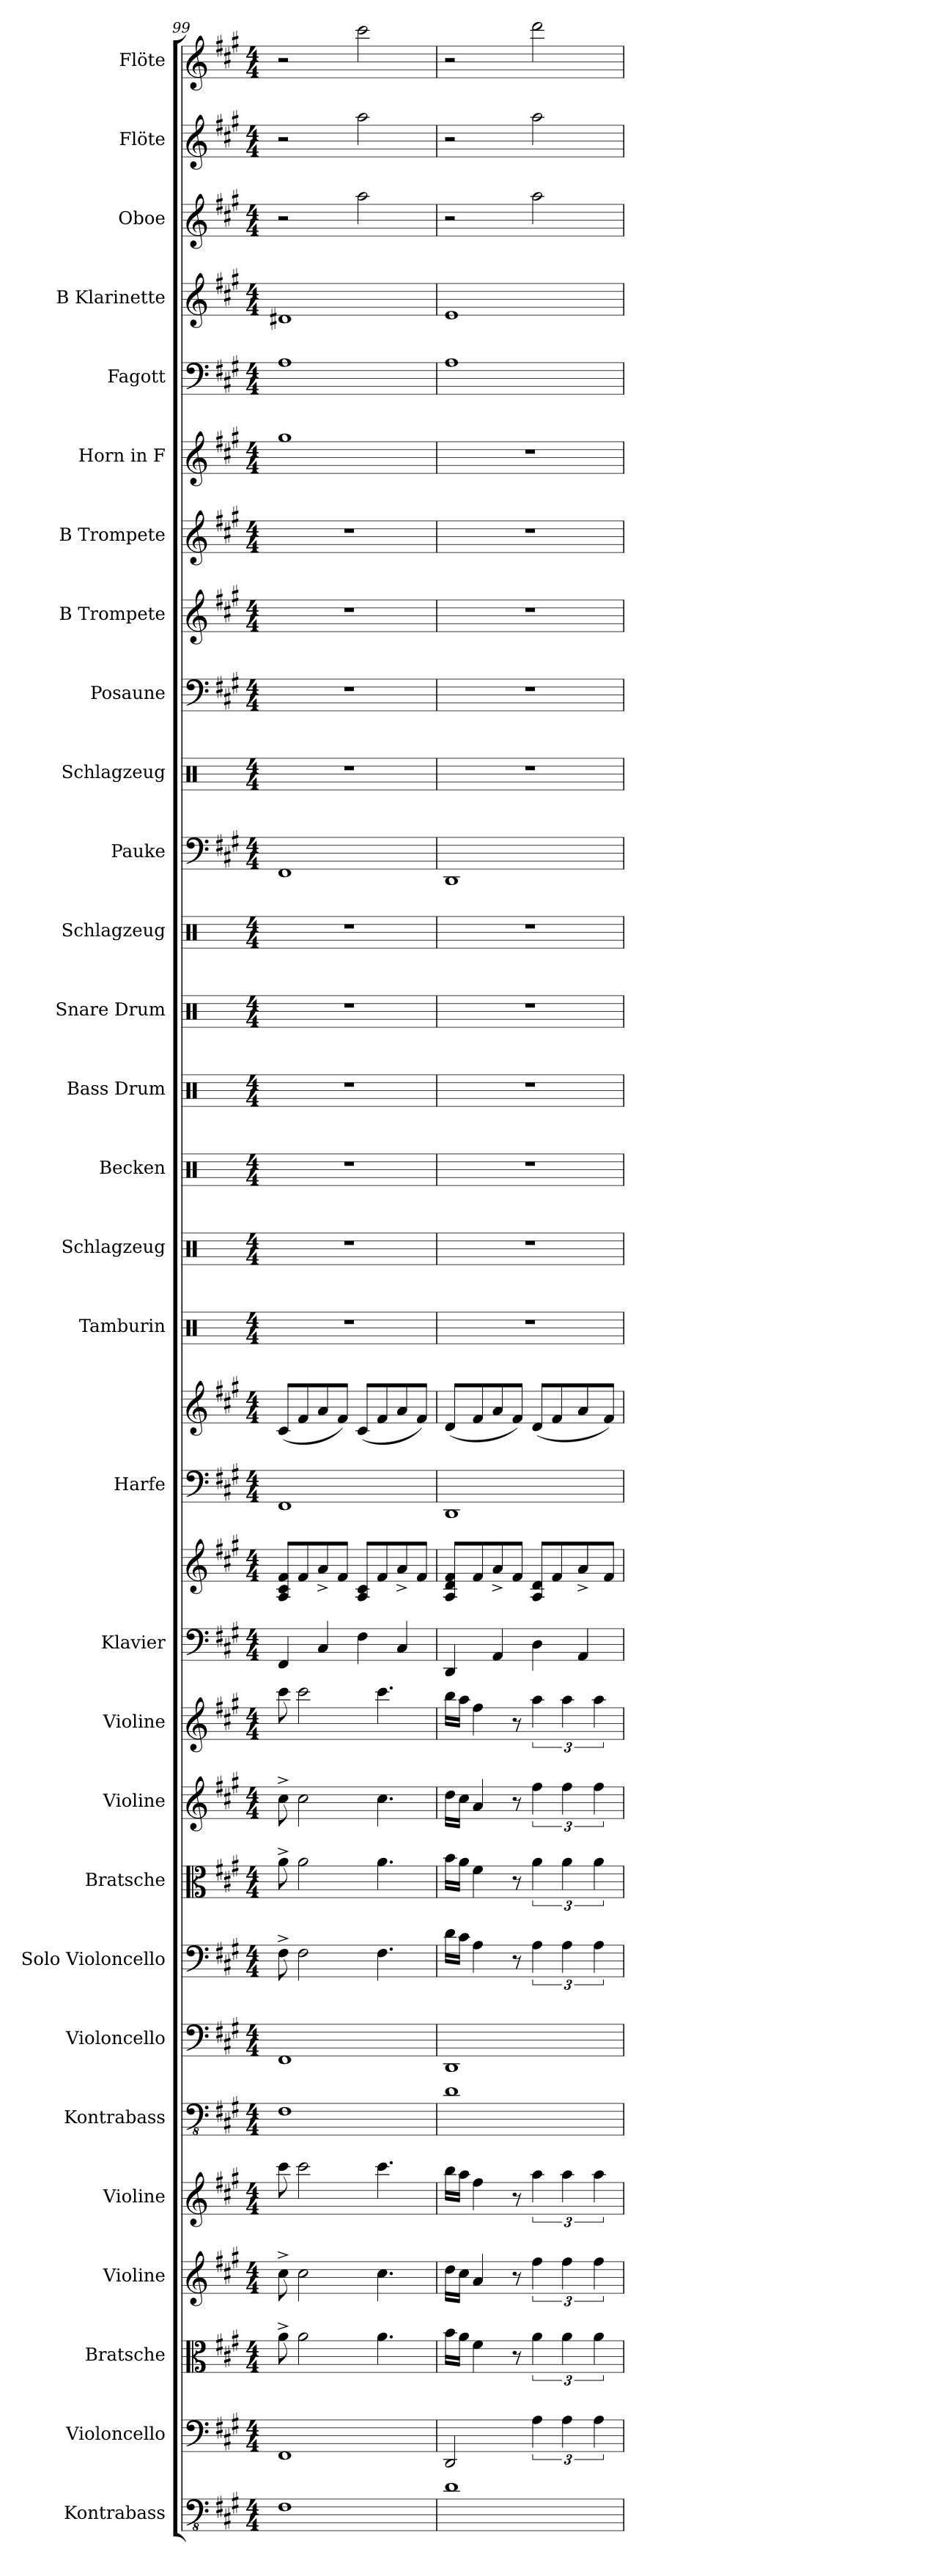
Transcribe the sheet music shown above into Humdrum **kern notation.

**kern	**kern	**kern	**kern	**kern	**kern	**kern	**kern	**kern	**kern	**kern	**kern	**kern	**kern	**kern	**kern	**kern	**kern	**kern	**kern	**kern	**kern	**kern	**kern	**kern	**kern	**kern	**kern	**kern	**kern	**kern	**kern
*part30	*part29	*part28	*part27	*part26	*part25	*part24	*part23	*part22	*part21	*part20	*part19	*part19	*part18	*part18	*part17	*part16	*part15	*part14	*part13	*part12	*part11	*part10	*part9	*part8	*part7	*part6	*part5	*part4	*part3	*part2	*part1
*staff32	*staff31	*staff30	*staff29	*staff28	*staff27	*staff26	*staff25	*staff24	*staff23	*staff22	*staff21	*staff20	*staff19	*staff18	*staff17	*staff16	*staff15	*staff14	*staff13	*staff12	*staff11	*staff10	*staff9	*staff8	*staff7	*staff6	*staff5	*staff4	*staff3	*staff2	*staff1
*I"Kontrabass	*I"Violoncello	*I"Bratsche	*I"Violine	*I"Violine	*I"Kontrabass	*I"Violoncello	*I"Solo Violoncello	*I"Bratsche	*I"Violine	*I"Violine	*I"Klavier	*	*I"Harfe	*	*I"Tamburin	*I"Schlagzeug	*I"Becken	*I"Bass Drum	*I"Snare Drum	*I"Schlagzeug	*I"Pauke	*I"Schlagzeug	*I"Posaune	*I"B Trompete	*I"B Trompete	*I"Horn in F	*I"Fagott	*I"B Klarinette	*I"Oboe	*I"Flöte	*I"Flöte
*I'Kb.	*I'Vc.	*I'Bra.	*I'Vl.	*I'Vl.	*I'Kb.	*I'Vc.	*I'Vc.	*I'Bra.	*I'Vl.	*I'Vl.	*I'Klav.	*	*I'Hrf.	*	*I'Tamb.	*I'Slzg.	*I'Bkn.	*I'B. Dr.	*I'Sn. Dr.	*I'Slzg.	*I'Pk.	*I'Slzg.	*I'Psn.	*I'B Tpt.	*I'B Tpt.	*	*I'Fgt.	*I'B Kl.	*I'Ob.	*I'Fl.	*I'Fl.
*clefFv4	*clefF4	*clefC3	*clefG2	*clefG2	*clefFv4	*clefF4	*clefF4	*clefC3	*clefG2	*clefG2	*clefF4	*clefG2	*clefF4	*clefG2	*clefX	*clefX	*clefX	*clefX	*clefX	*clefX	*clefF4	*clefX	*clefF4	*clefG2	*clefG2	*clefG2	*clefF4	*clefG2	*clefG2	*clefG2	*clefG2
*ITrd7c12	*	*	*	*	*ITrd7c12	*	*	*	*	*	*	*	*	*	*	*	*	*	*	*	*	*	*	*ITrd1c2	*ITrd1c2	*ITrd4c7	*	*ITrd1c2	*	*	*
*k[f#c#g#]	*k[f#c#g#]	*k[f#c#g#]	*k[f#c#g#]	*k[f#c#g#]	*k[f#c#g#]	*k[f#c#g#]	*k[f#c#g#]	*k[f#c#g#]	*k[f#c#g#]	*k[f#c#g#]	*k[f#c#g#]	*k[f#c#g#]	*k[f#c#g#]	*k[f#c#g#]	*k[]	*k[]	*k[]	*k[]	*k[]	*k[]	*k[f#c#g#]	*k[]	*k[f#c#g#]	*k[f#]	*k[f#]	*k[f#c#]	*k[f#c#g#]	*k[f#]	*k[f#c#g#]	*k[f#c#g#]	*k[f#c#g#]
*M4/4	*M4/4	*M4/4	*M4/4	*M4/4	*M4/4	*M4/4	*M4/4	*M4/4	*M4/4	*M4/4	*M4/4	*M4/4	*M4/4	*M4/4	*M4/4	*M4/4	*M4/4	*M4/4	*M4/4	*M4/4	*M4/4	*M4/4	*M4/4	*M4/4	*M4/4	*M4/4	*M4/4	*M4/4	*M4/4	*M4/4	*M4/4
=99	=99	=99	=99	=99	=99	=99	=99	=99	=99	=99	=99	=99	=99	=99	=99	=99	=99	=99	=99	=99	=99	=99	=99	=99	=99	=99	=99	=99	=99	=99	=99
1FFF#	1FF#	8a^\	8cc#^\	8ccc#\	1FFF#	1FF#	8F#^\	8a^\	8cc#^\	8ccc#\	4FF#/	8A/ 8c#/ 8f#/L	1FF#	(8c#/L	1r	1r	1r	1r	1r	1r	1FF#	1r	1r	1r	1r	1cc#	1A	1c#X	2r	2r	2r
.	.	2a\	2cc#\	2ccc#\	.	.	2F#\	2a\	2cc#\	2ccc#\	.	8f#/	.	8f#/	.	.	.	.	.	.	.	.	.	.	.	.	.	.	.	.	.
.	.	.	.	.	.	.	.	.	.	.	4C#/	8a^/	.	8a/	.	.	.	.	.	.	.	.	.	.	.	.	.	.	.	.	.
.	.	.	.	.	.	.	.	.	.	.	.	8f#/J	.	8f#/J)	.	.	.	.	.	.	.	.	.	.	.	.	.	.	.	.	.
.	.	.	.	.	.	.	.	.	.	.	4F#\	8A/ 8c#/L	.	(8c#/L	.	.	.	.	.	.	.	.	.	.	.	.	.	.	2aa\	2aa\	2ccc#\
.	.	4.a\	4.cc#\	4.ccc#\	.	.	4.F#\	4.a\	4.cc#\	4.ccc#\	.	8f#/	.	8f#/	.	.	.	.	.	.	.	.	.	.	.	.	.	.	.	.	.
.	.	.	.	.	.	.	.	.	.	.	4C#/	8a^/	.	8a/	.	.	.	.	.	.	.	.	.	.	.	.	.	.	.	.	.
.	.	.	.	.	.	.	.	.	.	.	.	8f#/J	.	8f#/J)	.	.	.	.	.	.	.	.	.	.	.	.	.	.	.	.	.
=100	=100	=100	=100	=100	=100	=100	=100	=100	=100	=100	=100	=100	=100	=100	=100	=100	=100	=100	=100	=100	=100	=100	=100	=100	=100	=100	=100	=100	=100	=100	=100
1DD	2DD/	16b\LL	16dd\LL	16bb\LL	1DD	1DD	16d\LL	16b\LL	16dd\LL	16bb\LL	4DD/	8A/ 8d/ 8f#/L	1DD	(8d/L	1r	1r	1r	1r	1r	1r	1DD	1r	1r	1r	1r	1r	1A	1d	2r	2r	2r
.	.	16a\JJ	16cc#\JJ	16aa\JJ	.	.	16c#\JJ	16a\JJ	16cc#\JJ	16aa\JJ	.	.	.	.	.	.	.	.	.	.	.	.	.	.	.	.	.	.	.	.	.
.	.	4f#\	4a/	4ff#\	.	.	4A\	4f#\	4a/	4ff#\	.	8f#/	.	8f#/	.	.	.	.	.	.	.	.	.	.	.	.	.	.	.	.	.
.	.	.	.	.	.	.	.	.	.	.	4AA/	8a^/	.	8a/	.	.	.	.	.	.	.	.	.	.	.	.	.	.	.	.	.
.	.	8r	8r	8r	.	.	8r	8r	8r	8r	.	8f#/J	.	8f#/J)	.	.	.	.	.	.	.	.	.	.	.	.	.	.	.	.	.
.	6A\	6a\	6ff#\	6aa\	.	.	6A\	6a\	6ff#\	6aa\	4D\	8A/ 8d/L	.	(8d/L	.	.	.	.	.	.	.	.	.	.	.	.	.	.	2aa\	2aa\	2ddd\
.	.	.	.	.	.	.	.	.	.	.	.	8f#/	.	8f#/	.	.	.	.	.	.	.	.	.	.	.	.	.	.	.	.	.
.	6A\	6a\	6ff#\	6aa\	.	.	6A\	6a\	6ff#\	6aa\	.	.	.	.	.	.	.	.	.	.	.	.	.	.	.	.	.	.	.	.	.
.	.	.	.	.	.	.	.	.	.	.	4AA/	8a^/	.	8a/	.	.	.	.	.	.	.	.	.	.	.	.	.	.	.	.	.
.	6A\	6a\	6ff#\	6aa\	.	.	6A\	6a\	6ff#\	6aa\	.	.	.	.	.	.	.	.	.	.	.	.	.	.	.	.	.	.	.	.	.
.	.	.	.	.	.	.	.	.	.	.	.	8f#/J	.	8f#/J)	.	.	.	.	.	.	.	.	.	.	.	.	.	.	.	.	.
=	=	=	=	=	=	=	=	=	=	=	=	=	=	=	=	=	=	=	=	=	=	=	=	=	=	=	=	=	=	=	=
*-	*-	*-	*-	*-	*-	*-	*-	*-	*-	*-	*-	*-	*-	*-	*-	*-	*-	*-	*-	*-	*-	*-	*-	*-	*-	*-	*-	*-	*-	*-	*-
